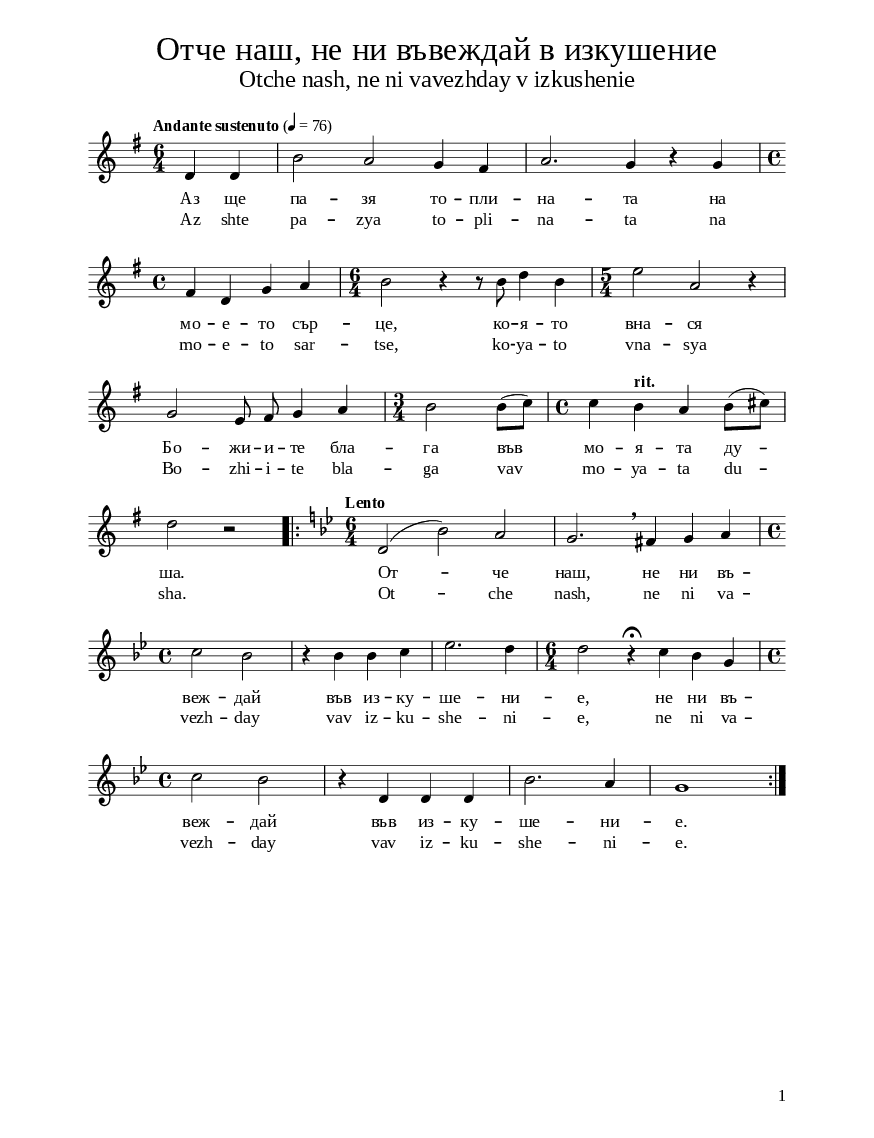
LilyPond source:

\version "2.24.0"

% include paper part and global functions
\include "include/globals.ily"

\bookpart {
  \label #'ref039
  \tocItem \markup " "
  \include "include/bookpart-paper.ily"
  \score {
    \include "include/score-layout.ily"

    \new Voice \absolute {
      \clef treble
      \key g \major
      \time 6/4
      \tempoFunc "Andante sustenuto" 4 "76"
      \autoBeamOff

      \partial 2
      d'4  d'4 | % 2
      b'2  a'2  g'4  fis'4 | % 3
      a'2.  g'4 r4  g'4 \break | % 4
      \time 4/4  | % 4
      fis'4  d'4  g'4  a'4 | % 5
      \time 6/4  | % 5
      b'2 r4 r8 b'8 d''4 b'4 | % 6
      \time 5/4  | % 6
      e''2  a'2 r4 \break | % 7
      g'2  e'8  fis'8  g'4  a'4 | % 8
      \time 3/4  | % 8
      b'2 b'8 ( [ c''8 ) ] | % 9
      \time 4/4  | % 9
      c''4 b'4 ^\markup{ \bold {rit.} }  a'4
      b'8 ( [ cis''8 ) ] \break |
      d''2 r2 \repeat volta 2 {
        | % 11
        \key bes \major \time 6/4 | % 11
        \tempo "Lento" d'2 ( bes'2 )
        a'2 | % 12
        g'2.  \breathe fis'4  g'4  a'4 \break
        | % 13
        \time 4/4  | % 13
        c''2 bes'2 | % 14
        r4 bes'4 bes'4 c''4 | % 15
        es''2. d''4 | % 16
        \time 6/4  | % 16
        d''2 r4 ^\fermata c''4 bes'4
        g'4 \break | % 17
        \time 4/4  | % 17
        c''2 bes'2 | % 18
        r4  d'4  d'4  d'4 | % 19
        bes'2.  a'4 |
        g'1
      }
    }

    \addlyrics {
      Аз ще па -- зя то -- пли -- на --
      та на мо -- е -- то сър -- це, ко --
      я -- то вна -- ся Бо -- жи -- и -- те
      бла -- га във  мо -- я -- та ду
      -- ша. От -- че наш, не ни
      въ -- веж -- дай във из -- ку -- ше
      -- ни -- е, не ни въ -- веж -- дай
      във из -- ку -- ше -- ни -- е.}
      \addlyrics {
        Az shte pa -- zya to -- pli -- na --
        ta na mo -- e -- to sar -- tse, ko --
        ya -- to vna -- sya Bo -- zhi -- i -- te
        bla -- ga vav  mo -- ya -- ta du
        -- sha. Ot -- che nash, ne ni
        va -- vezh -- day vav iz -- ku -- she
        -- ni -- e, ne ni va -- vezh -- day
        vav iz -- ku -- she -- ni -- e.}

        \header {
          title = \titleFunc "Отче наш, не ни въвеждай в изкушение" "Otche nash, ne ni vavezhday v izkushenie"
        }

        \midi{}

      } % score

     \pageBreak

       \version "2.20.0"

\markup \fill-line { \fontsize #6 "Herr, führe uns nicht in Versuchung" }
\markup \null
\markup \null
\markup \fontsize #+2.5 {
  \hspace #10
  \override #'(baseline-skip . 2)

  \column {
    \line { " " }

 \line { " "Ich werde die Wärme meines Herzens aufbewahren,}

 \line { " "die die göttlichen Güter in meiner Seele bringt.}

 \line { " "Herr, führe uns nicht in Versuchung,}

 \line { " "führe uns nicht in Versuchung.}


  }
}


    } % bookpart

    % Più mosso
    %
